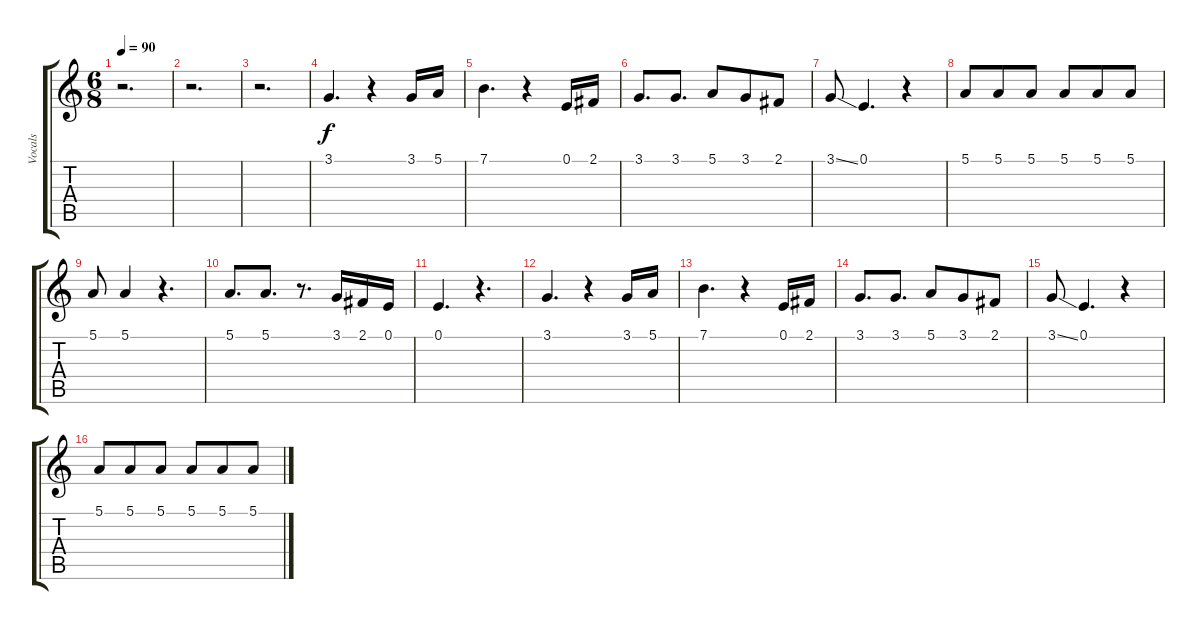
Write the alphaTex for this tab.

\track ("Vocals" "Vocals") {instrument flute}
\staff {score tabs}
\tuning (E4 B3 G3 D3 A2 E2) {hide}
\ts (6 8)
\tempo 90
\clef g2
\ks c
r.2{d dy f} |
r.2{d} |
r.2{d} |
3.1.4{d} r.4 3.1.16 5.1.16 |
7.1.4{d} r.4 0.1.16 2.1.16 |
3.1.8{d} 3.1.8{d} 5.1.8 3.1.8 2.1.8 |
3.1{ss}.8 0.1.4{d} r.4 |
5.1.8 5.1.8 5.1.8 5.1.8 5.1.8 5.1.8 |
5.1.8 5.1.4 r.4{d} |
5.1.8{d} 5.1.8{d} r.8{d} 3.1.16 2.1.16 0.1.16 |
0.1.4{d} r.4{d} |
3.1.4{d} r.4 3.1.16 5.1.16 |
7.1.4{d} r.4 0.1.16 2.1.16 |
3.1.8{d} 3.1.8{d} 5.1.8 3.1.8 2.1.8 |
3.1{ss}.8 0.1.4{d} r.4 |
5.1.8 5.1.8 5.1.8 5.1.8 5.1.8 5.1.8
